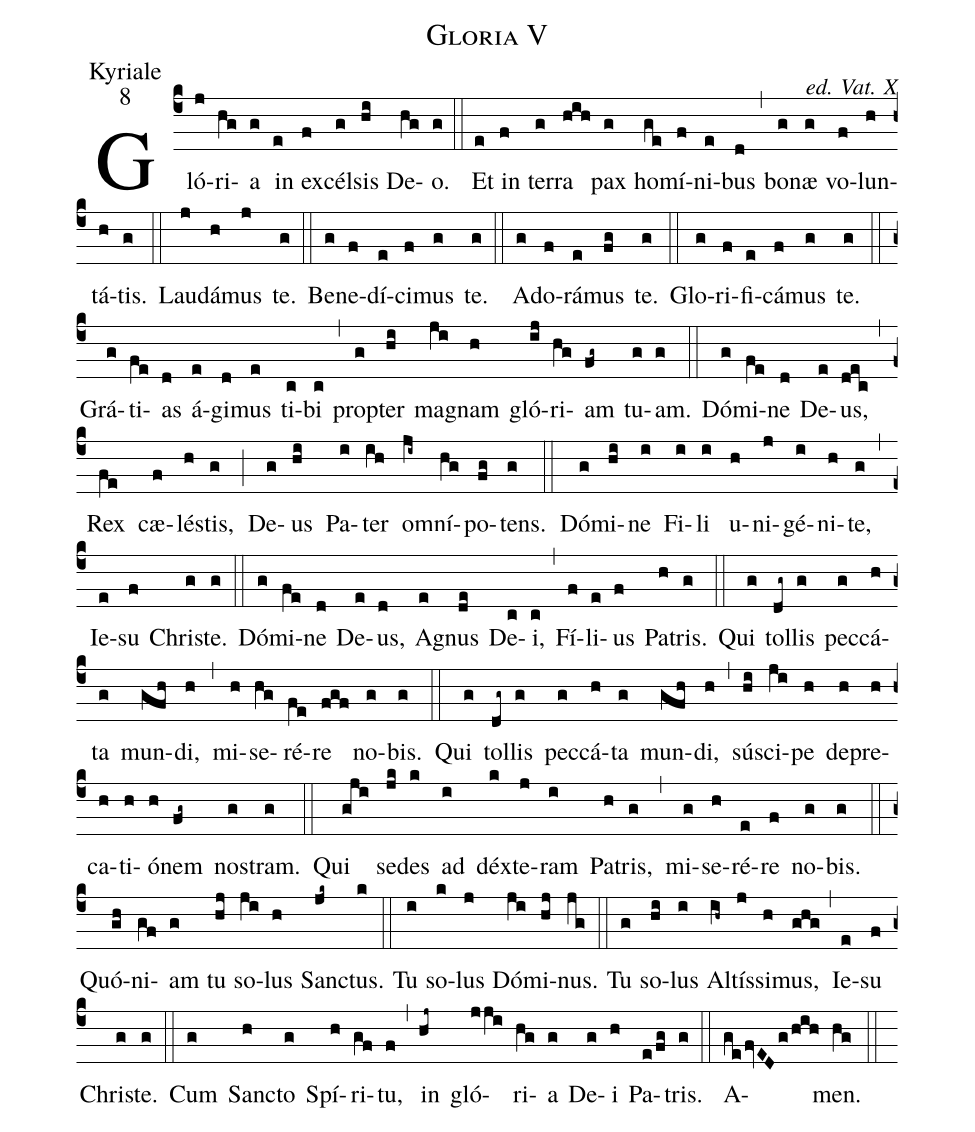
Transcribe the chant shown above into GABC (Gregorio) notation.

name:Gloria V;
office-part:Kyriale;
mode:8;
commentary:ed. Vat. X;
%%
(c4) Gló(j)ri(hg)a(g) in(e) ex(f)cél(g)sis(hi) De(hg)o.(g) (::) Et(e) in(f) ter(g)ra(hih) pax(g) ho(ge)mí(f)ni(e)bus(d) (,) bo(g)næ(g) vo(f)lun(h)tá(h)tis.(g) (::) Lau(j)dá(h)mus(j) te.(g) (::) Be(g)ne(f)dí(e)ci(f)mus(g) te.(g) (::) A(g)do(f)rá(e)mus(fg) te.(g) (::) Glo(g)ri(f)fi(e)cá(f)mus(g) te.(g) (::) Grá(g)ti(fe)as(d) á(e)gi(d)mus(e) ti(c)bi(c) (,) prop(g)ter(hi) mag(ji)nam(h) gló(ij)ri(hg)am(fg~) tu(g)am.(g) (::) Dó(g)mi(fe)ne(d) De(e)us,(dec) (,) Rex(fe) cæ(f)lés(h)tis,(g) (;) De(g)us(hi) Pa(i)ter(ih) o(ji~)mní(hg)po(fg)tens.(g) (::) Dó(g)mi(hi)ne(i) Fi(i)li(i) u(h)ni(j)gé(i)ni(h)te,(g) (,) Ie(e)su(f) Chri(g)ste.(g) (::) Dó(g)mi(fe)ne(d) De(e)us,(d) Ag(e)nus(de) De(c)i,(c) (,) Fí(f)li(e)us(f) Pa(h)tris.(g) (::) Qui(g) tol(dg~)lis(g) pec(g)cá(h)ta(g) mun(gfh)di,(h) (,) mi(h)se(hg)ré(fe)re(fgf) no(g)bis.(g) (::) Qui(g) tol(dg~)lis(g) pec(g)cá(h)ta(g) mun(gfh)di,(h) (,) sús(hi)ci(ji)pe(h) de(h)pre(h)ca(h)ti(h)ó(h)nem(fg~) nos(g)tram.(g) (::) Qui(gji) se(jk)des(k) ad(i) déx(k)te(j)ram(i) Pa(h)tris,(g) (,) mi(g)se(h)ré(e)re(f) no(g)bis.(g) (::) Quó(gh)ni(gf)am(g) tu(hj) so(ji)lus(h) San(jk~)ctus.(k) (::) Tu(i) so(k)lus(j) Dó(ji)mi(hj)nus.(jg) (::) Tu(g) so(hi)lus(i) Al(ih~)tís(j)si(h)mus,(ghg) (,) Ie(e)su(f) Chri(g)ste.(g) (::) Cum(g) San(h)cto(g) Spí(h)ri(gf)tu,(f) (,) in(hj~) gló(jji)ri(hg)a(g) De(g)i(h) Pa(e/fg)tris.(g) (::) A(gefvED/g/hih)men.(hg) (::)
